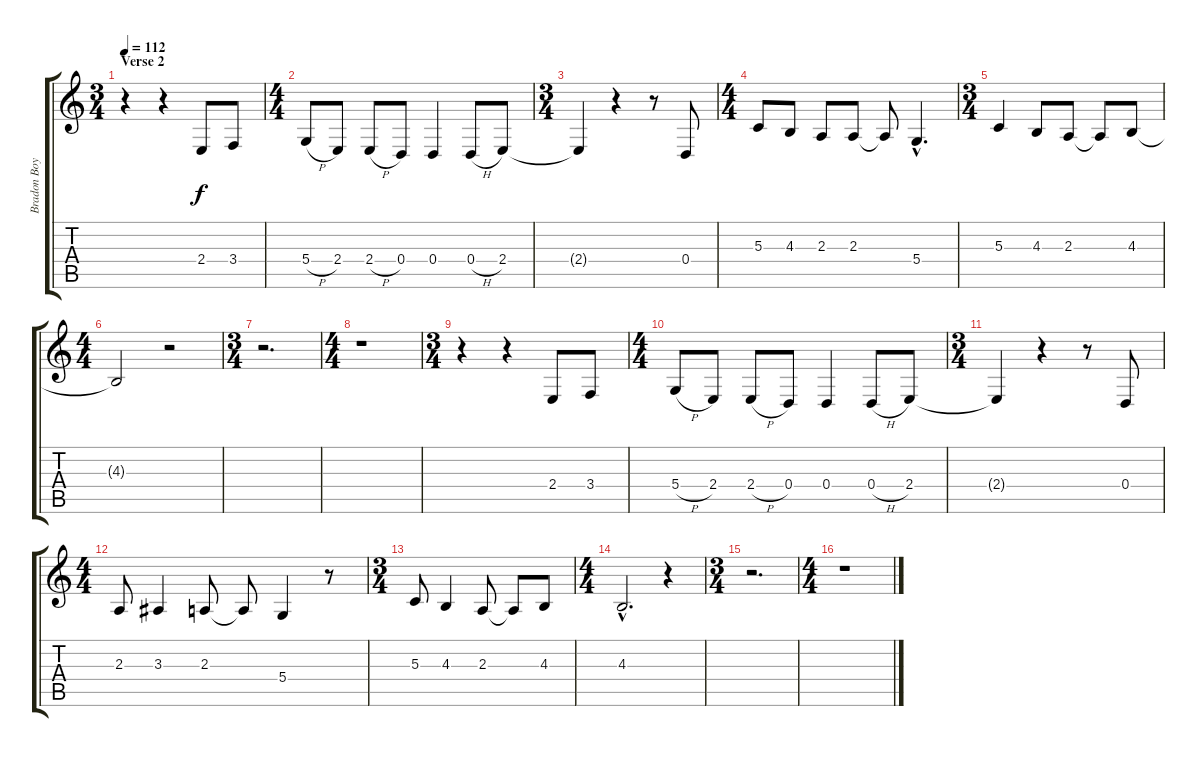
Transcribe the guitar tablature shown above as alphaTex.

\track ("Bradon Boyd (voice)" "Bradon Boy") {instrument lead3calliope}
\staff {score tabs}
\tuning (E4 B3 G3 D3 A2 E2) {hide}
\ts (3 4)
\section ("" "Verse 2")
\tempo 112
\clef g2
\ks c
r.4{dy f} r.4 2.4.8 3.4.8 |
\ts (4 4)
5.4{h}.8 2.4.8 2.4{h}.8 0.4.8 0.4.4 0.4{h}.8 2.4.8 |
\ts (3 4)
2.4{t}.4 r.4 r.8 0.4.8 |
\ts (4 4)
5.3.8 4.3.8 2.3.8 2.3.8 2.3{t}.8 5.4{hac}.4{d} |
\ts (3 4)
5.3.4 4.3.8 2.3.8 2.3{t}.8 4.3.8 |
\ts (4 4)
4.3{t}.2 r.2 |
\ts (3 4)
r.2{d} |
\ts (4 4)
r.1 |
\ts (3 4)
r.4 r.4 2.4.8 3.4.8 |
\ts (4 4)
5.4{h}.8 2.4.8 2.4{h}.8 0.4.8 0.4.4 0.4{h}.8 2.4.8 |
\ts (3 4)
2.4{t}.4 r.4 r.8 0.4.8 |
\ts (4 4)
2.3.8 3.3.4 2.3.8 2.3{t}.8 5.4.4 r.8 |
\ts (3 4)
5.3.8 4.3.4 2.3.8 2.3{t}.8 4.3.8 |
\ts (4 4)
4.3{hac}.2{d} r.4 |
\ts (3 4)
r.2{d} |
\ts (4 4)
r.1
